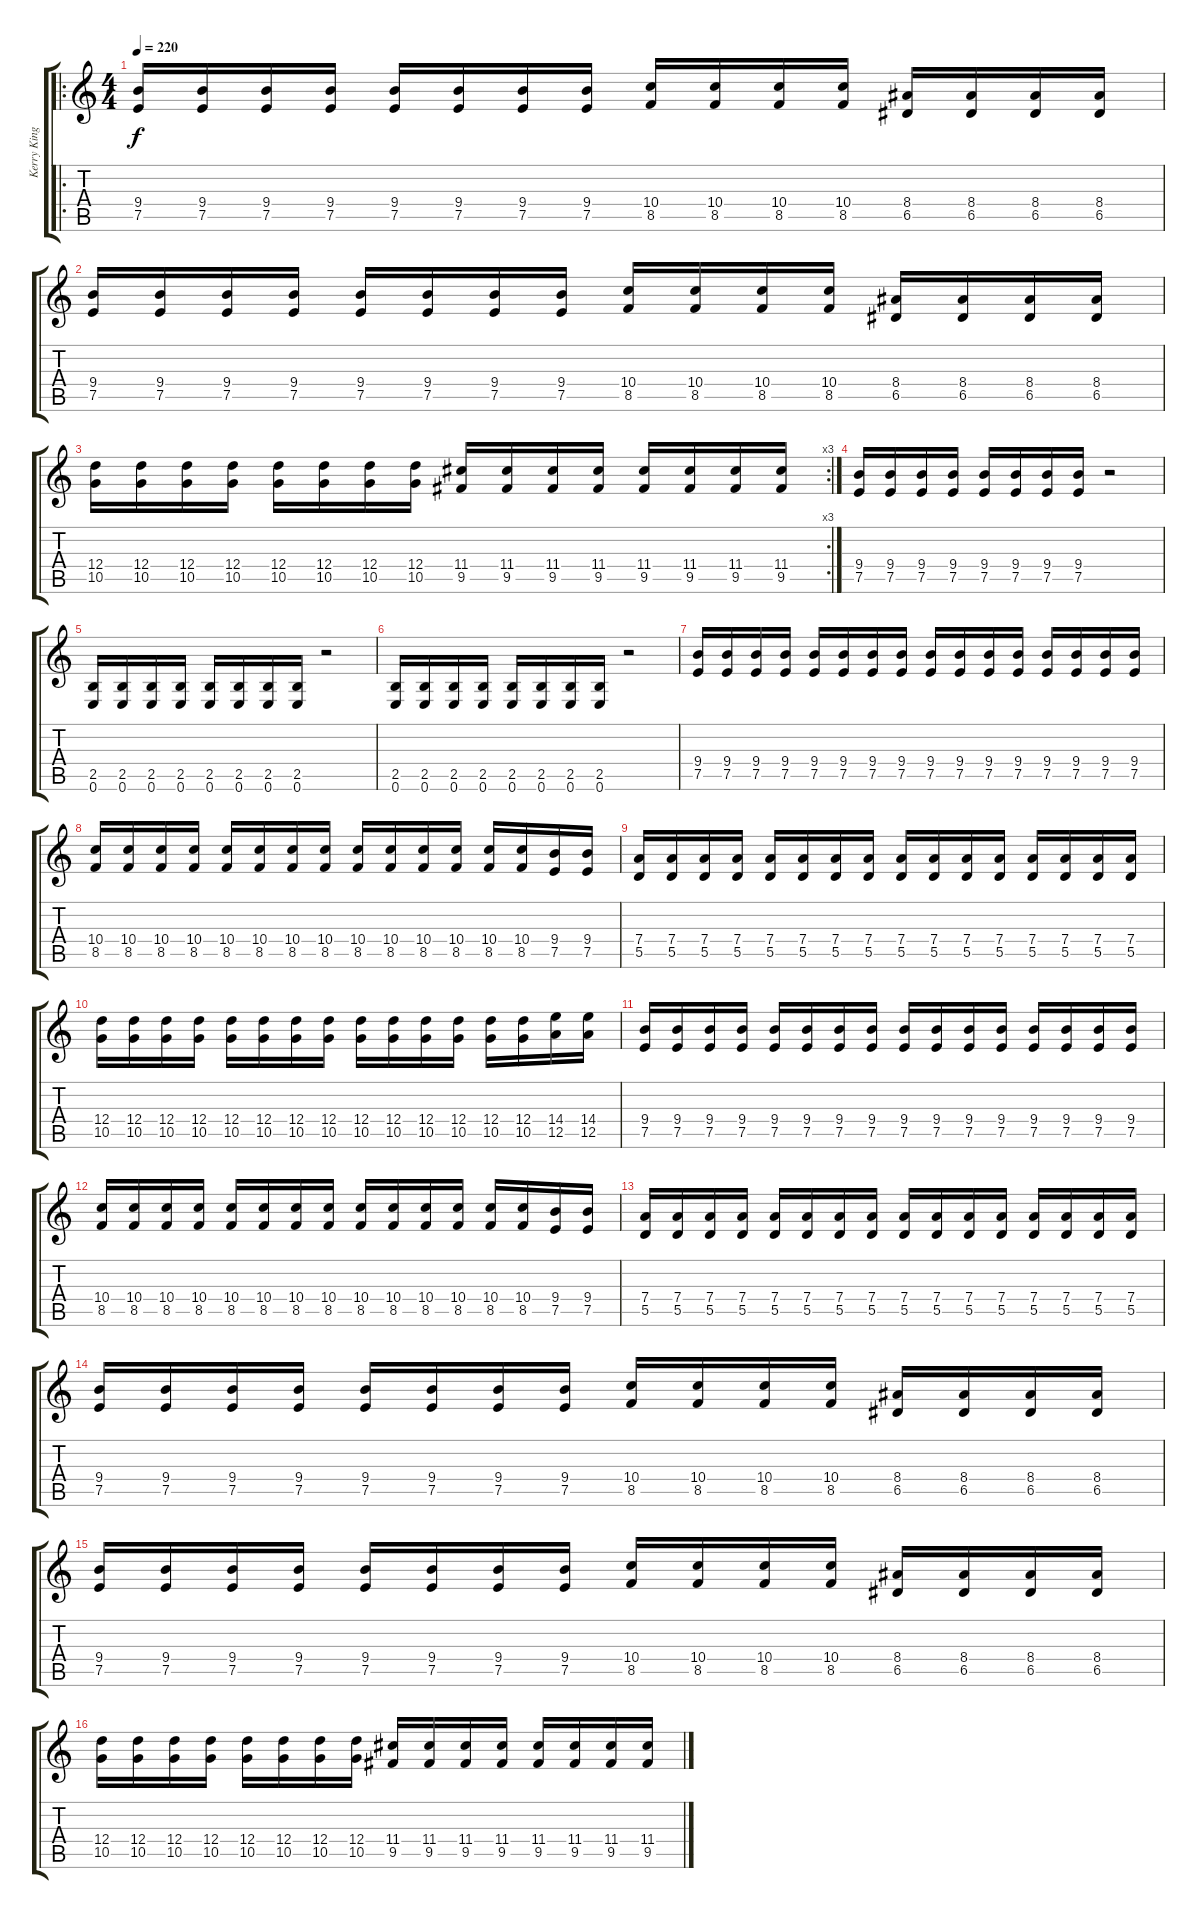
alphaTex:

\track ("Kerry King" "Kerry King") {instrument distortionguitar}
\staff {score tabs}
\tuning (E4 B3 G3 D3 A2 E2) {hide}
\ro
\ts (4 4)
\tempo 220
\clef g2
\ks c
(9.4 7.5).16{dy f} (9.4 7.5).16 (9.4 7.5).16 (9.4 7.5).16 (9.4 7.5).16 (9.4 7.5).16 (9.4 7.5).16 (9.4 7.5).16 (10.4 8.5).16 (10.4 8.5).16 (10.4 8.5).16 (10.4 8.5).16 (8.4 6.5).16 (8.4 6.5).16 (8.4 6.5).16 (8.4 6.5).16 |
(9.4 7.5).16 (9.4 7.5).16 (9.4 7.5).16 (9.4 7.5).16 (9.4 7.5).16 (9.4 7.5).16 (9.4 7.5).16 (9.4 7.5).16 (10.4 8.5).16 (10.4 8.5).16 (10.4 8.5).16 (10.4 8.5).16 (8.4 6.5).16 (8.4 6.5).16 (8.4 6.5).16 (8.4 6.5).16 |
\rc 3
(12.4 10.5).16 (12.4 10.5).16 (12.4 10.5).16 (12.4 10.5).16 (12.4 10.5).16 (12.4 10.5).16 (12.4 10.5).16 (12.4 10.5).16 (11.4 9.5).16 (11.4 9.5).16 (11.4 9.5).16 (11.4 9.5).16 (11.4 9.5).16 (11.4 9.5).16 (11.4 9.5).16 (11.4 9.5).16 |
(9.4 7.5).16 (9.4 7.5).16 (9.4 7.5).16 (9.4 7.5).16 (9.4 7.5).16 (9.4 7.5).16 (9.4 7.5).16 (9.4 7.5).16 r.2 |
(2.5 0.6).16 (2.5 0.6).16 (2.5 0.6).16 (2.5 0.6).16 (2.5 0.6).16 (2.5 0.6).16 (2.5 0.6).16 (2.5 0.6).16 r.2 |
(2.5 0.6).16 (2.5 0.6).16 (2.5 0.6).16 (2.5 0.6).16 (2.5 0.6).16 (2.5 0.6).16 (2.5 0.6).16 (2.5 0.6).16 r.2 |
(9.4 7.5).16 (9.4 7.5).16 (9.4 7.5).16 (9.4 7.5).16 (9.4 7.5).16 (9.4 7.5).16 (9.4 7.5).16 (9.4 7.5).16 (9.4 7.5).16 (9.4 7.5).16 (9.4 7.5).16 (9.4 7.5).16 (9.4 7.5).16 (9.4 7.5).16 (9.4 7.5).16 (9.4 7.5).16 |
(10.4 8.5).16 (10.4 8.5).16 (10.4 8.5).16 (10.4 8.5).16 (10.4 8.5).16 (10.4 8.5).16 (10.4 8.5).16 (10.4 8.5).16 (10.4 8.5).16 (10.4 8.5).16 (10.4 8.5).16 (10.4 8.5).16 (10.4 8.5).16 (10.4 8.5).16 (9.4 7.5).16 (9.4 7.5).16 |
(7.4 5.5).16 (7.4 5.5).16 (7.4 5.5).16 (7.4 5.5).16 (7.4 5.5).16 (7.4 5.5).16 (7.4 5.5).16 (7.4 5.5).16 (7.4 5.5).16 (7.4 5.5).16 (7.4 5.5).16 (7.4 5.5).16 (7.4 5.5).16 (7.4 5.5).16 (7.4 5.5).16 (7.4 5.5).16 |
(12.4 10.5).16 (12.4 10.5).16 (12.4 10.5).16 (12.4 10.5).16 (12.4 10.5).16 (12.4 10.5).16 (12.4 10.5).16 (12.4 10.5).16 (12.4 10.5).16 (12.4 10.5).16 (12.4 10.5).16 (12.4 10.5).16 (12.4 10.5).16 (12.4 10.5).16 (14.4 12.5).16 (14.4 12.5).16 |
(9.4 7.5).16 (9.4 7.5).16 (9.4 7.5).16 (9.4 7.5).16 (9.4 7.5).16 (9.4 7.5).16 (9.4 7.5).16 (9.4 7.5).16 (9.4 7.5).16 (9.4 7.5).16 (9.4 7.5).16 (9.4 7.5).16 (9.4 7.5).16 (9.4 7.5).16 (9.4 7.5).16 (9.4 7.5).16 |
(10.4 8.5).16 (10.4 8.5).16 (10.4 8.5).16 (10.4 8.5).16 (10.4 8.5).16 (10.4 8.5).16 (10.4 8.5).16 (10.4 8.5).16 (10.4 8.5).16 (10.4 8.5).16 (10.4 8.5).16 (10.4 8.5).16 (10.4 8.5).16 (10.4 8.5).16 (9.4 7.5).16 (9.4 7.5).16 |
(7.4 5.5).16 (7.4 5.5).16 (7.4 5.5).16 (7.4 5.5).16 (7.4 5.5).16 (7.4 5.5).16 (7.4 5.5).16 (7.4 5.5).16 (7.4 5.5).16 (7.4 5.5).16 (7.4 5.5).16 (7.4 5.5).16 (7.4 5.5).16 (7.4 5.5).16 (7.4 5.5).16 (7.4 5.5).16 |
(9.4 7.5).16 (9.4 7.5).16 (9.4 7.5).16 (9.4 7.5).16 (9.4 7.5).16 (9.4 7.5).16 (9.4 7.5).16 (9.4 7.5).16 (10.4 8.5).16 (10.4 8.5).16 (10.4 8.5).16 (10.4 8.5).16 (8.4 6.5).16 (8.4 6.5).16 (8.4 6.5).16 (8.4 6.5).16 |
(9.4 7.5).16 (9.4 7.5).16 (9.4 7.5).16 (9.4 7.5).16 (9.4 7.5).16 (9.4 7.5).16 (9.4 7.5).16 (9.4 7.5).16 (10.4 8.5).16 (10.4 8.5).16 (10.4 8.5).16 (10.4 8.5).16 (8.4 6.5).16 (8.4 6.5).16 (8.4 6.5).16 (8.4 6.5).16 |
(12.4 10.5).16 (12.4 10.5).16 (12.4 10.5).16 (12.4 10.5).16 (12.4 10.5).16 (12.4 10.5).16 (12.4 10.5).16 (12.4 10.5).16 (11.4 9.5).16 (11.4 9.5).16 (11.4 9.5).16 (11.4 9.5).16 (11.4 9.5).16 (11.4 9.5).16 (11.4 9.5).16 (11.4 9.5).16
